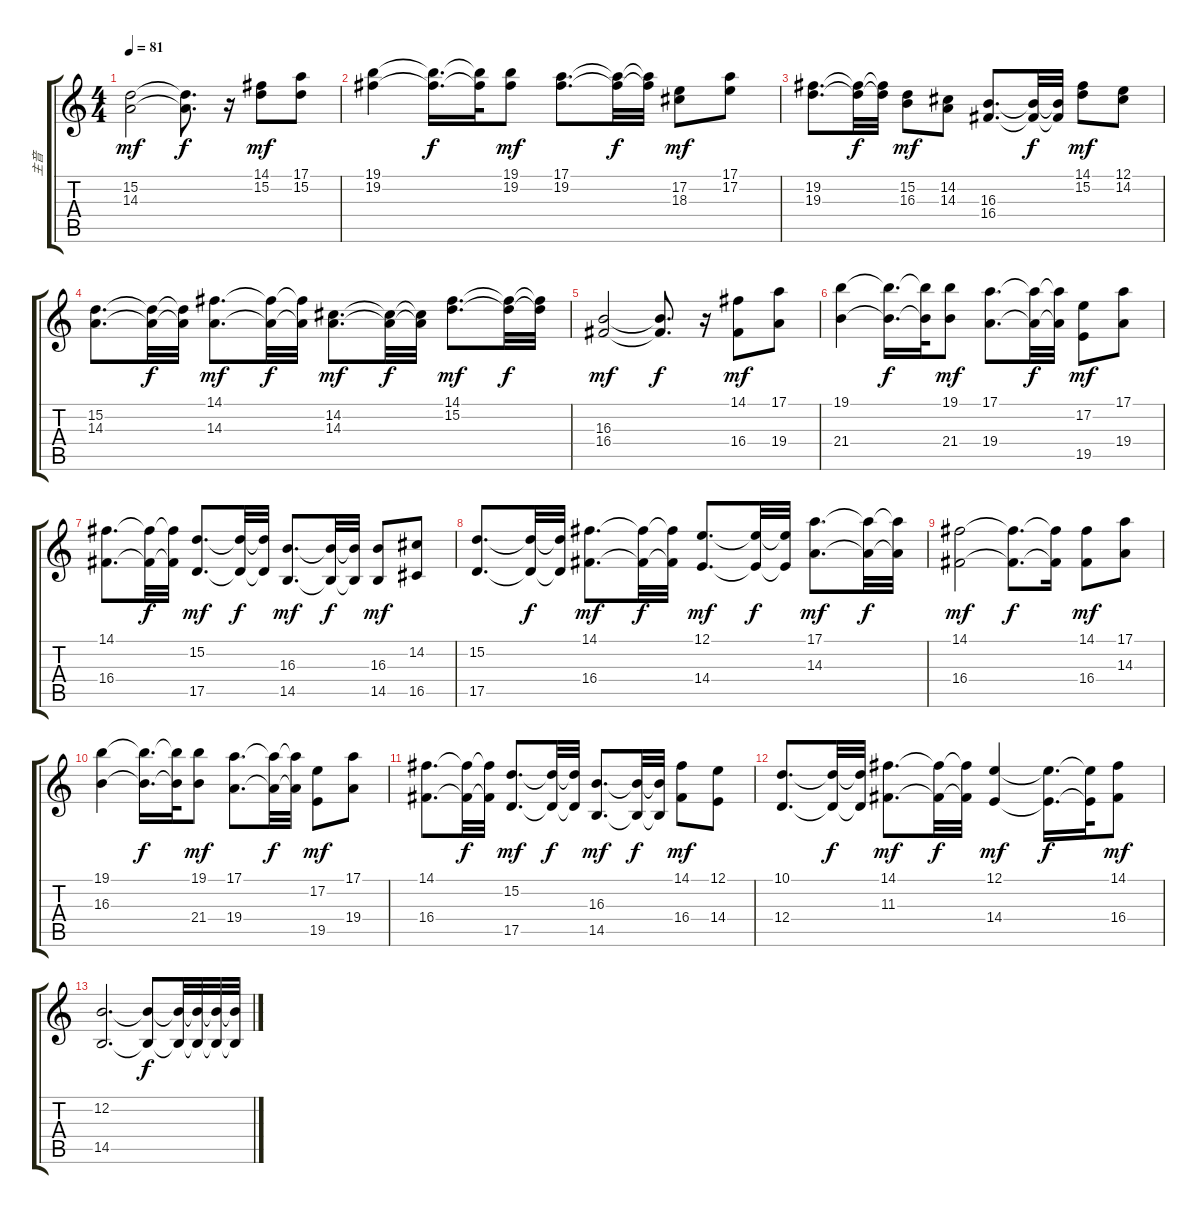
\track ("主音" "主音") {instrument panflute}
\staff {score tabs}
\tuning (E4 B3 G3 D3 A2 E2) {hide}
\ts (4 4)
\tempo 81
\clef g2
\ks c
(15.2 14.3).2{dy mf} (15.2{t} 14.3{t}).8{d dy f} r.16 (14.1 15.2).8{dy mf} (17.1 15.2).8 |
(19.1 19.2).4 (19.1{t} 19.2{t}).16{d dy f} (19.1{t} 19.2{t}).32 (19.1 19.2).8{dy mf} (17.1 19.2).8{d} (17.1{t} 19.2{t}).32{dy f} (17.1{t} 19.2{t}).32 (17.2 18.3).8{dy mf} (17.1 17.2).8 |
(19.2 19.3).8{d} (19.2{t} 19.3{t}).32{dy f} (19.2{t} 19.3{t}).32 (15.2 16.3).8{dy mf} (14.2 14.3).8 (16.3 16.4).8{d} (16.3{t} 16.4{t}).32{dy f} (16.3{t} 16.4{t}).32 (14.1 15.2).8{dy mf} (12.1 14.2).8 |
(15.2 14.3).8{d} (15.2{t} 14.3{t}).32{dy f} (15.2{t} 14.3{t}).32 (14.1 14.3).8{d dy mf} (14.1{t} 14.3{t}).32{dy f} (14.1{t} 14.3{t}).32 (14.2 14.3).8{d dy mf} (14.2{t} 14.3{t}).32{dy f} (14.2{t} 14.3{t}).32 (14.1 15.2).8{d dy mf} (14.1{t} 15.2{t}).32{dy f} (14.1{t} 15.2{t}).32 |
(16.3 16.4).2{dy mf} (16.3{t} 16.4{t}).8{d dy f} r.16 (14.1 16.4).8{dy mf} (17.1 19.4).8 |
(19.1 21.4).4 (19.1{t} 21.4{t}).16{d dy f} (19.1{t} 21.4{t}).32 (19.1 21.4).8{dy mf} (17.1 19.4).8{d} (17.1{t} 19.4{t}).32{dy f} (17.1{t} 19.4{t}).32 (17.2 19.5).8{dy mf} (17.1 19.4).8 |
(14.1 16.4).8{d} (14.1{t} 16.4{t}).32{dy f} (14.1{t} 16.4{t}).32 (15.2 17.5).8{d dy mf} (15.2{t} 17.5{t}).32{dy f} (15.2{t} 17.5{t}).32 (16.3 14.5).8{d dy mf} (16.3{t} 14.5{t}).32{dy f} (16.3{t} 14.5{t}).32 (16.3 14.5).8{dy mf} (14.2 16.5).8 |
(15.2 17.5).8{d} (15.2{t} 17.5{t}).32{dy f} (15.2{t} 17.5{t}).32 (14.1 16.4).8{d dy mf} (14.1{t} 16.4{t}).32{dy f} (14.1{t} 16.4{t}).32 (12.1 14.4).8{d dy mf} (12.1{t} 14.4{t}).32{dy f} (12.1{t} 14.4{t}).32 (17.1 14.3).8{d dy mf} (17.1{t} 14.3{t}).32{dy f} (17.1{t} 14.3{t}).32 |
(14.1 16.4).2{dy mf} (14.1{t} 16.4{t}).8{d dy f} (14.1{t} 16.4{t}).16 (14.1 16.4).8{dy mf} (17.1 14.3).8 |
(19.1 16.3).4 (19.1{t} 16.3{t}).16{d dy f} (19.1{t} 16.3{t}).32 (19.1 21.4).8{dy mf} (17.1 19.4).8{d} (17.1{t} 19.4{t}).32{dy f} (17.1{t} 19.4{t}).32 (17.2 19.5).8{dy mf} (17.1 19.4).8 |
(14.1 16.4).8{d} (14.1{t} 16.4{t}).32{dy f} (14.1{t} 16.4{t}).32 (15.2 17.5).8{d dy mf} (15.2{t} 17.5{t}).32{dy f} (15.2{t} 17.5{t}).32 (16.3 14.5).8{d dy mf} (16.3{t} 14.5{t}).32{dy f} (16.3{t} 14.5{t}).32 (14.1 16.4).8{dy mf} (12.1 14.4).8 |
(10.1 12.4).8{d} (10.1{t} 12.4{t}).32{dy f} (10.1{t} 12.4{t}).32 (14.1 11.3).8{d dy mf} (14.1{t} 11.3{t}).32{dy f} (14.1{t} 11.3{t}).32 (12.1 14.4).4{dy mf} (12.1{t} 14.4{t}).16{d dy f} (12.1{t} 14.4{t}).32 (14.1 16.4).8{dy mf} |
(12.2 14.5).2{d} (12.2{t} 14.5{t}).8{dy f} (12.2{t} 14.5{t}).32 (12.2{t} 14.5{t}).32 (12.2{t} 14.5{t}).32 (12.2{t} 14.5{t}).32
